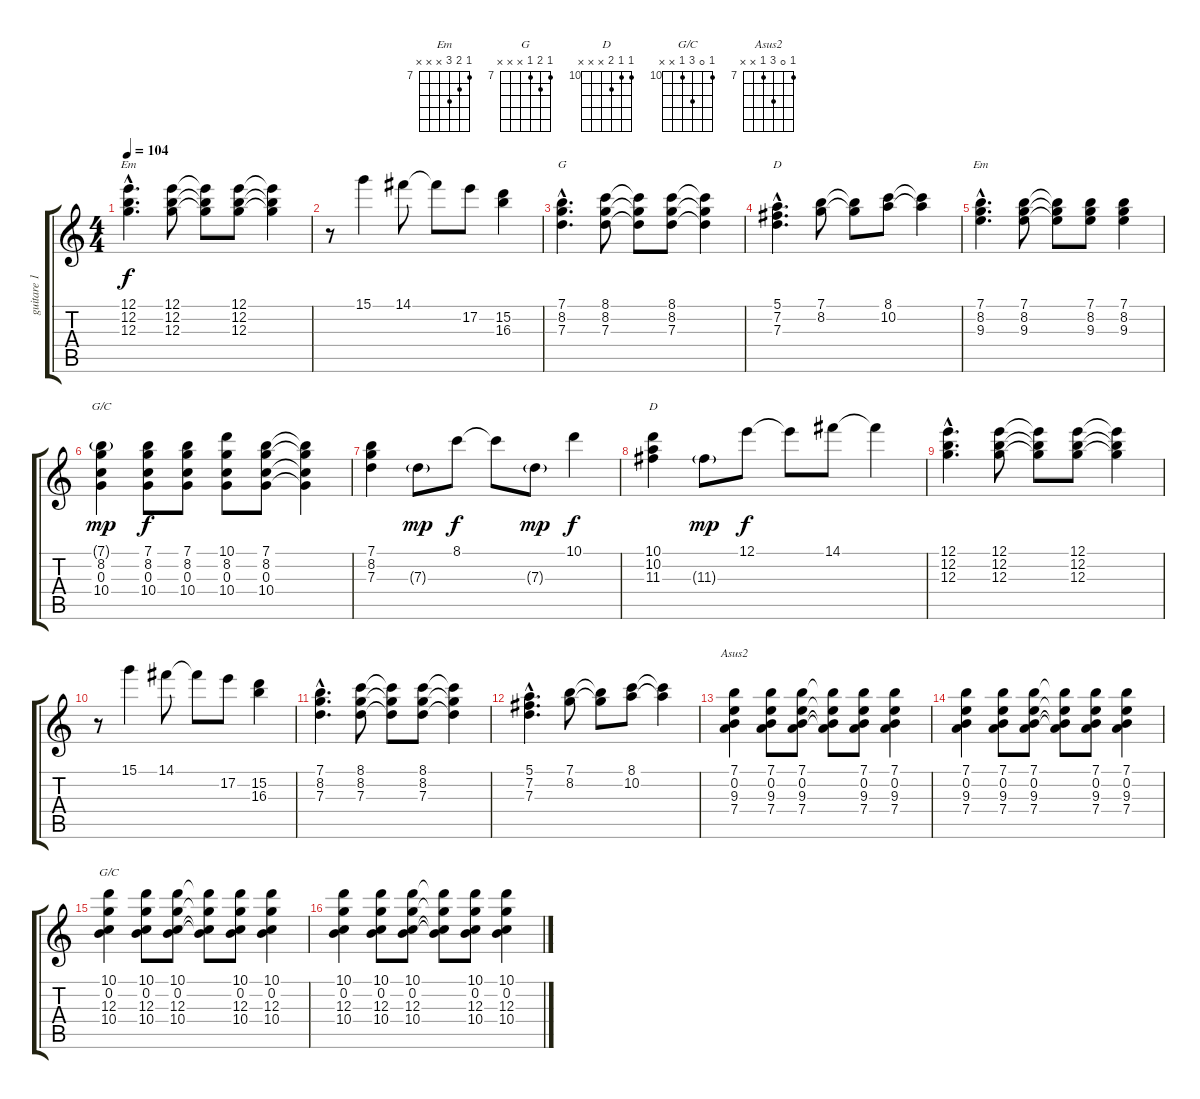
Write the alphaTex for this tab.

\track ("guitare 1" "guitare 1") {instrument electricguitarclean}
\staff {score tabs}
\tuning (E4 B3 G3 D3 A2 E2) {hide}
\chord ("Em" 12 12 12 x x x) {firstfret 12}
\chord ("G" 7 8 7 x x x) {firstfret 7}
\chord ("D" 5 7 7 x x x) {firstfret 5}
\chord ("Em" 7 8 9 x x x) {firstfret 7}
\chord ("G/C" 7 8 0 10 x x) {firstfret 7}
\chord ("D" 10 10 11 x x x) {firstfret 10}
\chord ("Asus2" 7 0 9 7 x x) {firstfret 7}
\chord ("G/C" 10 0 12 10 x x) {firstfret 10}
\ts (4 4)
\tempo 104
\clef g2
\ks c
(12.1{hac} 12.2{hac} 12.3{hac}).4{d ch "Em" dy f} (12.1 12.2 12.3).8 (12.1{t} 12.2{t} 12.3{t}).8 (12.1 12.2 12.3).8 (12.1{t} 12.2{t} 12.3{t}).4 |
r.8 15.1.4 14.1.8 14.1{t}.8 17.2.8 (15.2 16.3).4 |
(7.1{hac} 8.2{hac} 7.3{hac}).4{d ch "G"} (8.1 8.2 7.3).8 (8.1{t} 8.2{t} 7.3{t}).8 (8.1 8.2 7.3).8 (8.1{t} 8.2{t} 7.3{t}).4 |
(5.1{hac} 7.2{hac} 7.3{hac}).4{d ch "D"} (7.1 8.2).8 (7.1{t} 8.2{t}).8 (8.1 10.2).8 (8.1{t} 10.2{t}).4 |
(7.1{hac} 8.2{hac} 9.3{hac}).4{d ch "Em"} (7.1 8.2 9.3).8 (7.1{t} 8.2{t} 9.3{t}).8 (7.1 8.2 9.3).8 (7.1 8.2 9.3).4 |
(7.1{g} 8.2 0.3 10.4).4{ch "G/C" dy mp} (7.1 8.2 0.3 10.4).8{dy f} (7.1 8.2 0.3 10.4).8 (10.1 8.2 0.3 10.4).8 (7.1 8.2 0.3 10.4).8 (7.1{t} 8.2{t} 0.3{t} 10.4{t}).4 |
(7.1 8.2 7.3).4 7.3{g}.8{dy mp} 8.1.8{dy f} 8.1{t}.8 7.3{g}.8{dy mp} 10.1.4{dy f} |
(10.1 10.2 11.3).4{ch "D"} 11.3{g}.8{dy mp} 12.1.8{dy f} 12.1{t}.8 14.1.8 14.1{t}.4 |
(12.1{hac} 12.2{hac} 12.3{hac}).4{d} (12.1 12.2 12.3).8 (12.1{t} 12.2{t} 12.3{t}).8 (12.1 12.2 12.3).8 (12.1{t} 12.2{t} 12.3{t}).4 |
r.8 15.1.4 14.1.8 14.1{t}.8 17.2.8 (15.2 16.3).4 |
(7.1{hac} 8.2{hac} 7.3{hac}).4{d} (8.1 8.2 7.3).8 (8.1{t} 8.2{t} 7.3{t}).8 (8.1 8.2 7.3).8 (8.1{t} 8.2{t} 7.3{t}).4 |
(5.1{hac} 7.2{hac} 7.3{hac}).4{d} (7.1 8.2).8 (7.1{t} 8.2{t}).8 (8.1 10.2).8 (8.1{t} 10.2{t}).4 |
(7.1 0.2 9.3 7.4).4{ch "Asus2"} (7.1 0.2 9.3 7.4).8 (7.1 0.2 9.3 7.4).8 (7.1{t} 0.2{t} 9.3{t} 7.4{t}).8 (7.1 0.2 9.3 7.4).8 (7.1 0.2 9.3 7.4).4 |
(7.1 0.2 9.3 7.4).4 (7.1 0.2 9.3 7.4).8 (7.1 0.2 9.3 7.4).8 (7.1{t} 0.2{t} 9.3{t} 7.4{t}).8 (7.1 0.2 9.3 7.4).8 (7.1 0.2 9.3 7.4).4 |
(10.1 0.2 12.3 10.4).4{ch "G/C"} (10.1 0.2 12.3 10.4).8 (10.1 0.2 12.3 10.4).8 (10.1{t} 0.2{t} 12.3{t} 10.4{t}).8 (10.1 0.2 12.3 10.4).8 (10.1 0.2 12.3 10.4).4 |
(10.1 0.2 12.3 10.4).4 (10.1 0.2 12.3 10.4).8 (10.1 0.2 12.3 10.4).8 (10.1{t} 0.2{t} 12.3{t} 10.4{t}).8 (10.1 0.2 12.3 10.4).8 (10.1 0.2 12.3 10.4).4
